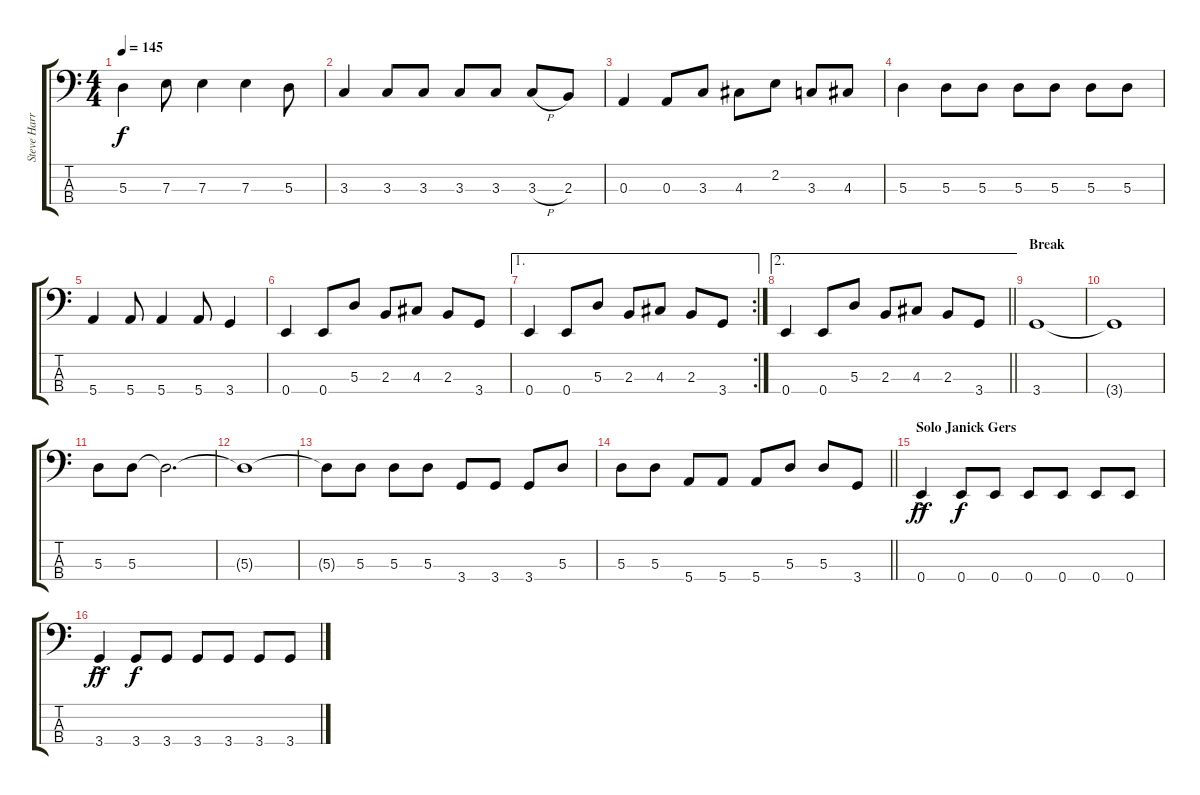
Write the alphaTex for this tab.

\track ("Steve Harris" "Steve Harr") {instrument electricbassfinger}
\staff {score tabs}
\tuning (G2 D2 A1 E1) {hide}
\ts (4 4)
\tempo 145
\clef f4
\ks c
5.3.4{dy f} 7.3.8 7.3.4 7.3.4 5.3.8 |
3.3.4 3.3.8 3.3.8 3.3.8 3.3.8 3.3{h}.8 2.3.8 |
0.3.4 0.3.8 3.3.8 4.3.8 2.2.8 3.3.8 4.3.8 |
5.3.4 5.3.8 5.3.8 5.3.8 5.3.8 5.3.8 5.3.8 |
5.4.4 5.4.8 5.4.4 5.4.8 3.4.4 |
0.4.4 0.4.8 5.3.8 2.3.8 4.3.8 2.3.8 3.4.8 |
\ae 1
\rc 2
0.4.4 0.4.8 5.3.8 2.3.8 4.3.8 2.3.8 3.4.8 |
\ae 2
\barLineRight lightlight
0.4.4 0.4.8 5.3.8 2.3.8 4.3.8 2.3.8 3.4.8 |
\section ("" "Break")
3.4.1 |
3.4{t}.1 |
5.3.8 5.3.8 5.3{t}.2{d} |
5.3{t}.1 |
5.3{t}.8 5.3.8 5.3.8 5.3.8 3.4.8 3.4.8 3.4.8 5.3.8 |
\barLineRight lightlight
5.3.8 5.3.8 5.4.8 5.4.8 5.4.8 5.3.8 5.3.8 3.4.8 |
\section ("" "Solo Janick Gers")
0.4{ac}.4{dy ff} 0.4.8{dy f} 0.4.8 0.4.8 0.4.8 0.4.8 0.4.8 |
3.4{ac}.4{dy ff} 3.4.8{dy f} 3.4.8 3.4.8 3.4.8 3.4.8 3.4.8
